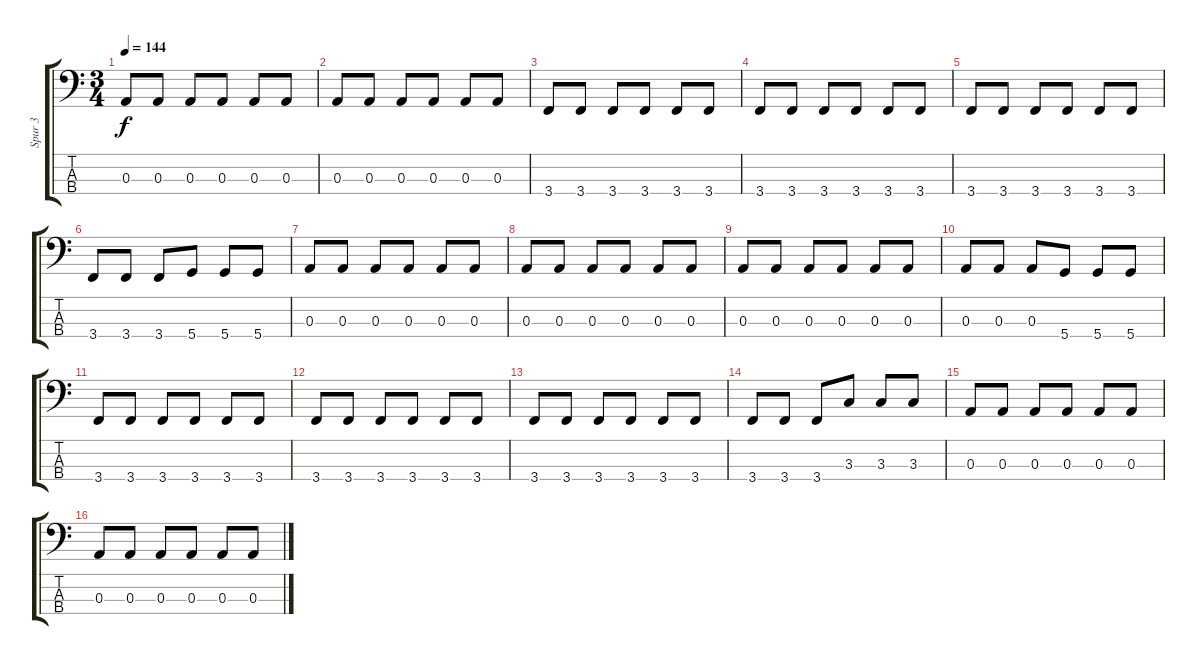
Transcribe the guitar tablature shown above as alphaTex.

\track ("Spur 3" "Spur 3") {instrument electricbassfinger}
\staff {score tabs}
\tuning (G2 D2 A1 D1) {hide}
\ts (3 4)
\tempo 144
\clef f4
\ks c
0.3.8{dy f} 0.3.8 0.3.8 0.3.8 0.3.8 0.3.8 |
0.3.8 0.3.8 0.3.8 0.3.8 0.3.8 0.3.8 |
3.4.8 3.4.8 3.4.8 3.4.8 3.4.8 3.4.8 |
3.4.8 3.4.8 3.4.8 3.4.8 3.4.8 3.4.8 |
3.4.8 3.4.8 3.4.8 3.4.8 3.4.8 3.4.8 |
3.4.8 3.4.8 3.4.8 5.4.8 5.4.8 5.4.8 |
0.3.8 0.3.8 0.3.8 0.3.8 0.3.8 0.3.8 |
0.3.8 0.3.8 0.3.8 0.3.8 0.3.8 0.3.8 |
0.3.8 0.3.8 0.3.8 0.3.8 0.3.8 0.3.8 |
0.3.8 0.3.8 0.3.8 5.4.8 5.4.8 5.4.8 |
3.4.8 3.4.8 3.4.8 3.4.8 3.4.8 3.4.8 |
3.4.8 3.4.8 3.4.8 3.4.8 3.4.8 3.4.8 |
3.4.8 3.4.8 3.4.8 3.4.8 3.4.8 3.4.8 |
3.4.8 3.4.8 3.4.8 3.3.8 3.3.8 3.3.8 |
0.3.8 0.3.8 0.3.8 0.3.8 0.3.8 0.3.8 |
0.3.8 0.3.8 0.3.8 0.3.8 0.3.8 0.3.8
